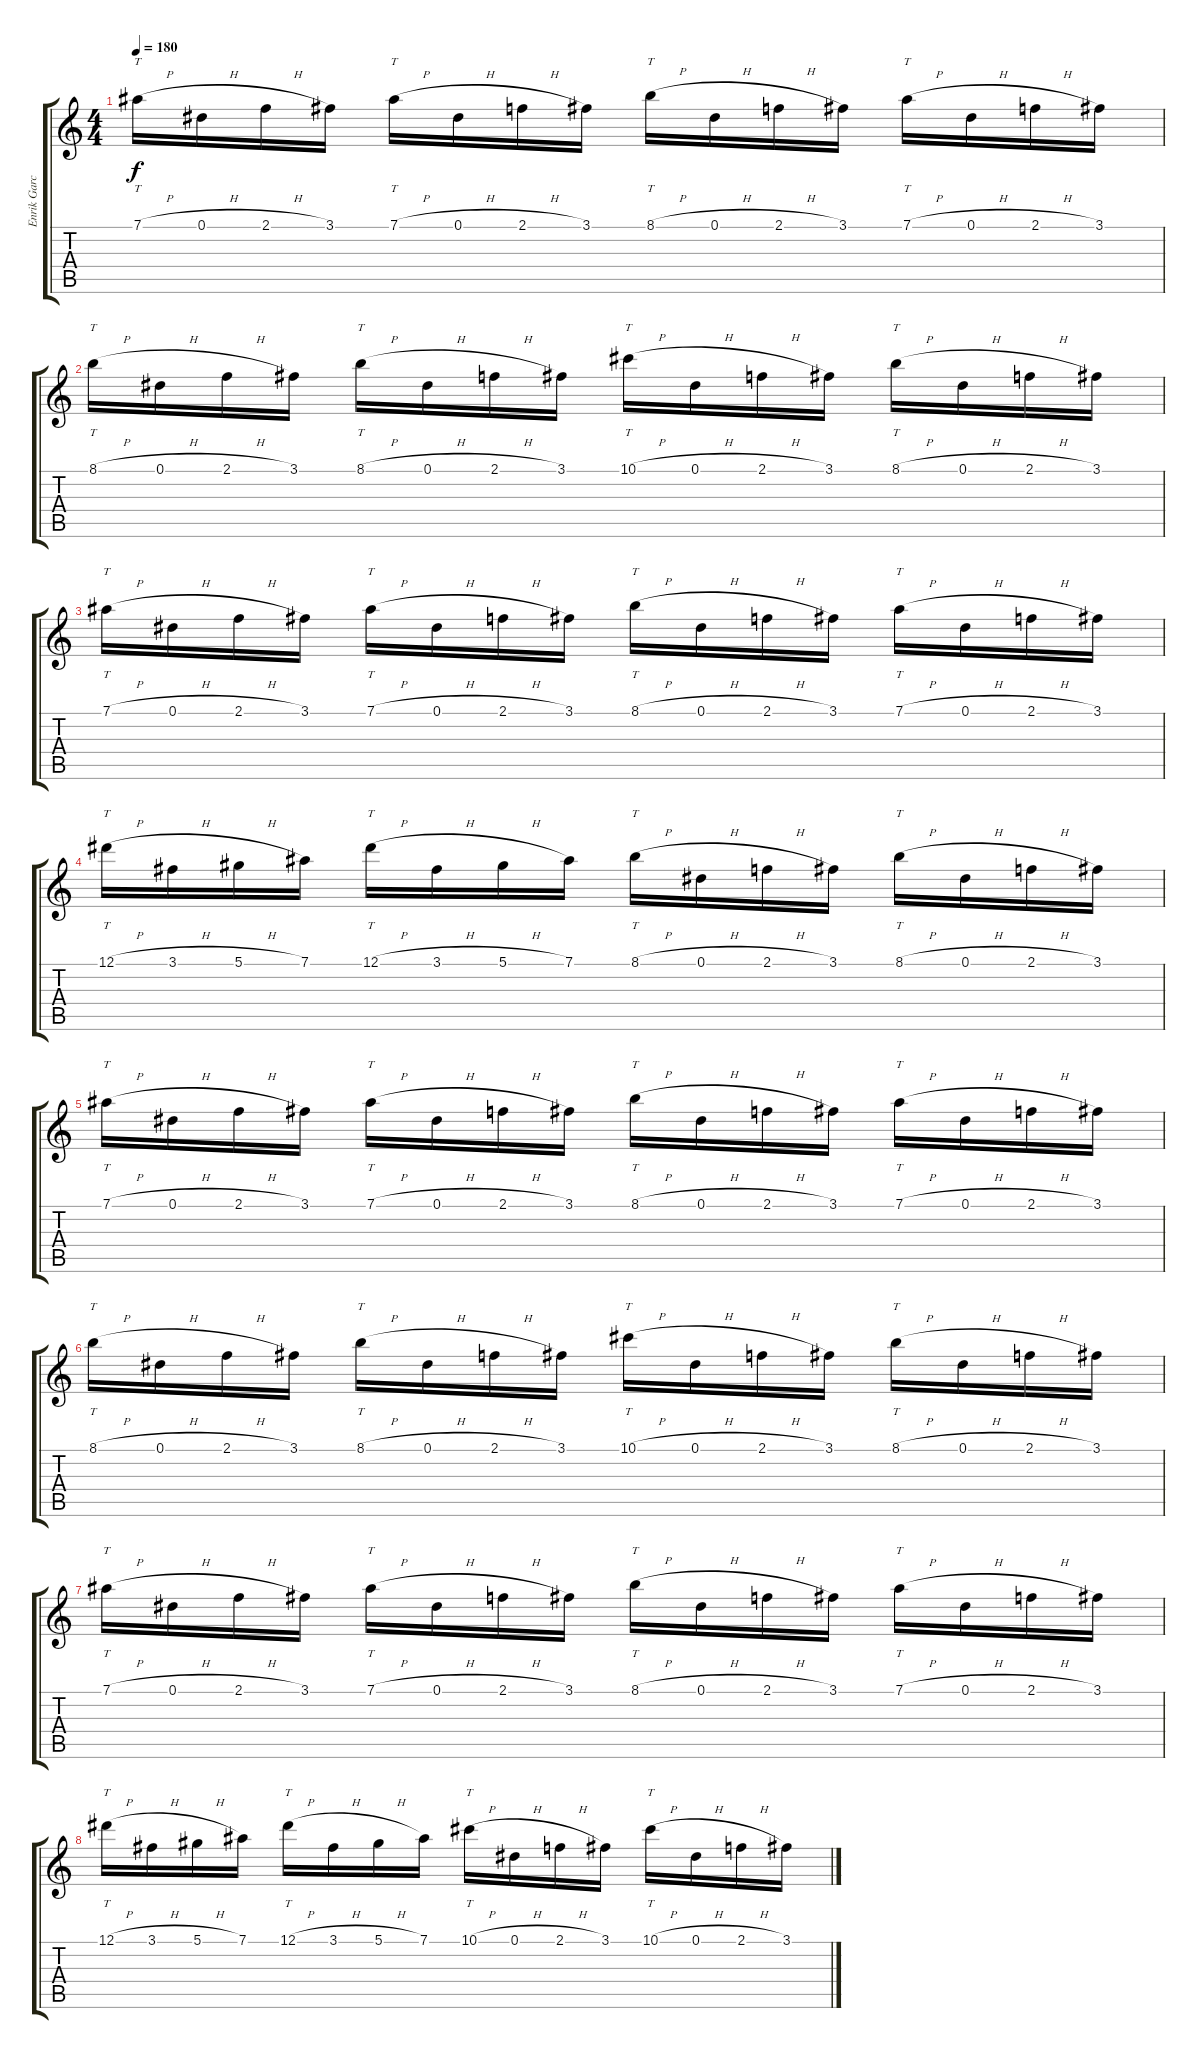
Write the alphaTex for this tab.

\track ("Enrik Garcia - lead guitar" "Enrik Garc") {instrument distortionguitar}
\staff {score tabs}
\tuning (Eb4 Bb3 Gb3 Db3 Ab2 Eb2) {hide}
\ts (4 4)
\tempo 180
\clef g2
\ks c
7.1{h}.16{tt dy f balance 8} 0.1{h}.16 2.1{h}.16 3.1.16 7.1{h}.16{tt} 0.1{h}.16 2.1{h}.16 3.1.16 8.1{h}.16{tt} 0.1{h}.16 2.1{h}.16 3.1.16 7.1{h}.16{tt} 0.1{h}.16 2.1{h}.16 3.1.16 |
8.1{h}.16{tt} 0.1{h}.16 2.1{h}.16 3.1.16 8.1{h}.16{tt} 0.1{h}.16 2.1{h}.16 3.1.16 10.1{h}.16{tt} 0.1{h}.16 2.1{h}.16 3.1.16 8.1{h}.16{tt} 0.1{h}.16 2.1{h}.16 3.1.16 |
7.1{h}.16{tt} 0.1{h}.16 2.1{h}.16 3.1.16 7.1{h}.16{tt} 0.1{h}.16 2.1{h}.16 3.1.16 8.1{h}.16{tt} 0.1{h}.16 2.1{h}.16 3.1.16 7.1{h}.16{tt} 0.1{h}.16 2.1{h}.16 3.1.16 |
12.1{h}.16{tt} 3.1{h}.16 5.1{h}.16 7.1.16 12.1{h}.16{tt} 3.1{h}.16 5.1{h}.16 7.1.16 8.1{h}.16{tt} 0.1{h}.16 2.1{h}.16 3.1.16 8.1{h}.16{tt} 0.1{h}.16 2.1{h}.16 3.1.16 |
7.1{h}.16{tt} 0.1{h}.16 2.1{h}.16 3.1.16 7.1{h}.16{tt} 0.1{h}.16 2.1{h}.16 3.1.16 8.1{h}.16{tt} 0.1{h}.16 2.1{h}.16 3.1.16 7.1{h}.16{tt} 0.1{h}.16 2.1{h}.16 3.1.16 |
8.1{h}.16{tt} 0.1{h}.16 2.1{h}.16 3.1.16 8.1{h}.16{tt} 0.1{h}.16 2.1{h}.16 3.1.16 10.1{h}.16{tt} 0.1{h}.16 2.1{h}.16 3.1.16 8.1{h}.16{tt} 0.1{h}.16 2.1{h}.16 3.1.16 |
7.1{h}.16{tt} 0.1{h}.16 2.1{h}.16 3.1.16 7.1{h}.16{tt} 0.1{h}.16 2.1{h}.16 3.1.16 8.1{h}.16{tt} 0.1{h}.16 2.1{h}.16 3.1.16 7.1{h}.16{tt} 0.1{h}.16 2.1{h}.16 3.1.16 |
12.1{h}.16{tt} 3.1{h}.16 5.1{h}.16 7.1.16 12.1{h}.16{tt} 3.1{h}.16 5.1{h}.16 7.1.16 10.1{h}.16{tt} 0.1{h}.16 2.1{h}.16 3.1.16 10.1{h}.16{tt} 0.1{h}.16 2.1{h}.16 3.1.16
